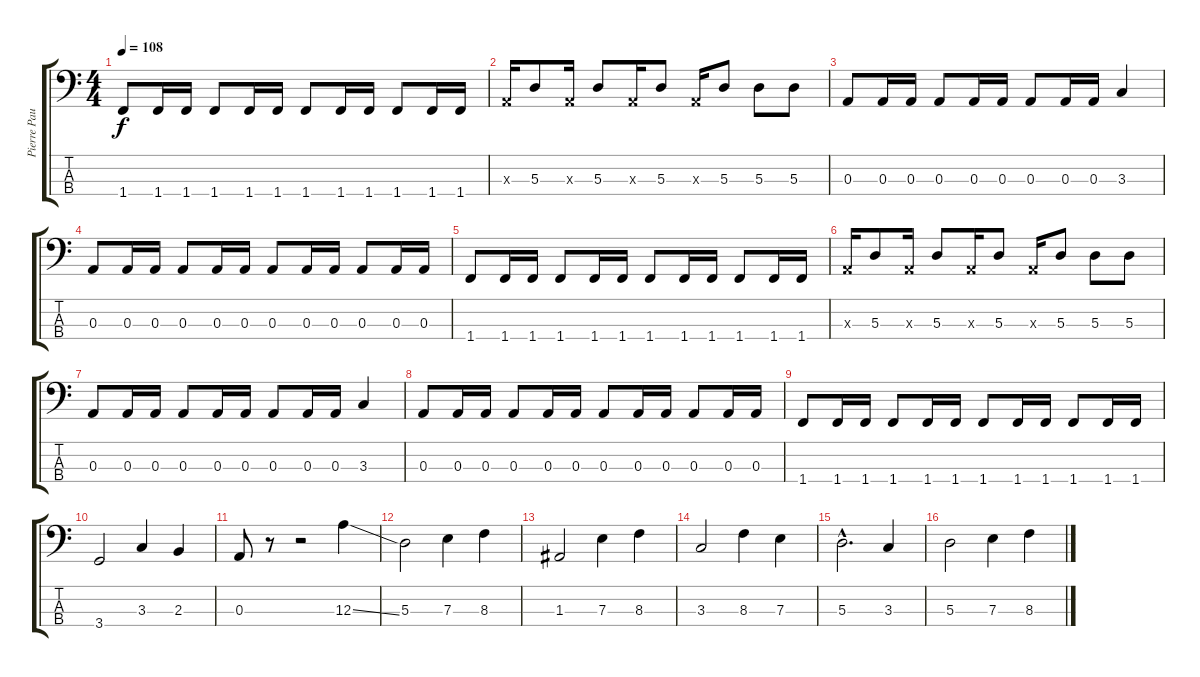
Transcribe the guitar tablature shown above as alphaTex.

\track ("Pierre Paul" "Pierre Pau") {instrument electricbasspick}
\staff {score tabs}
\tuning (G2 D2 A1 E1) {hide}
\ts (4 4)
\tempo 108
\clef f4
\ks c
1.4.8{dy f} 1.4.16 1.4.16 1.4.8 1.4.16 1.4.16 1.4.8 1.4.16 1.4.16 1.4.8 1.4.16 1.4.16 |
0.3{x}.16 5.3.8 0.3{x}.16 5.3.8 0.3{x}.16 5.3.8 0.3{x}.16 5.3.8 5.3.8 5.3.8 |
0.3.8 0.3.16 0.3.16 0.3.8 0.3.16 0.3.16 0.3.8 0.3.16 0.3.16 3.3.4 |
0.3.8 0.3.16 0.3.16 0.3.8 0.3.16 0.3.16 0.3.8 0.3.16 0.3.16 0.3.8 0.3.16 0.3.16 |
1.4.8 1.4.16 1.4.16 1.4.8 1.4.16 1.4.16 1.4.8 1.4.16 1.4.16 1.4.8 1.4.16 1.4.16 |
0.3{x}.16 5.3.8 0.3{x}.16 5.3.8 0.3{x}.16 5.3.8 0.3{x}.16 5.3.8 5.3.8 5.3.8 |
0.3.8 0.3.16 0.3.16 0.3.8 0.3.16 0.3.16 0.3.8 0.3.16 0.3.16 3.3.4 |
0.3.8 0.3.16 0.3.16 0.3.8 0.3.16 0.3.16 0.3.8 0.3.16 0.3.16 0.3.8 0.3.16 0.3.16 |
1.4.8 1.4.16 1.4.16 1.4.8 1.4.16 1.4.16 1.4.8 1.4.16 1.4.16 1.4.8 1.4.16 1.4.16 |
3.4.2 3.3.4 2.3.4 |
0.3.8 r.8 r.2 12.3{ss}.4 |
5.3.2 7.3.4 8.3.4 |
1.3.2 7.3.4 8.3.4 |
3.3.2 8.3.4 7.3.4 |
5.3{hac}.2{d} 3.3.4 |
5.3.2 7.3.4 8.3.4
